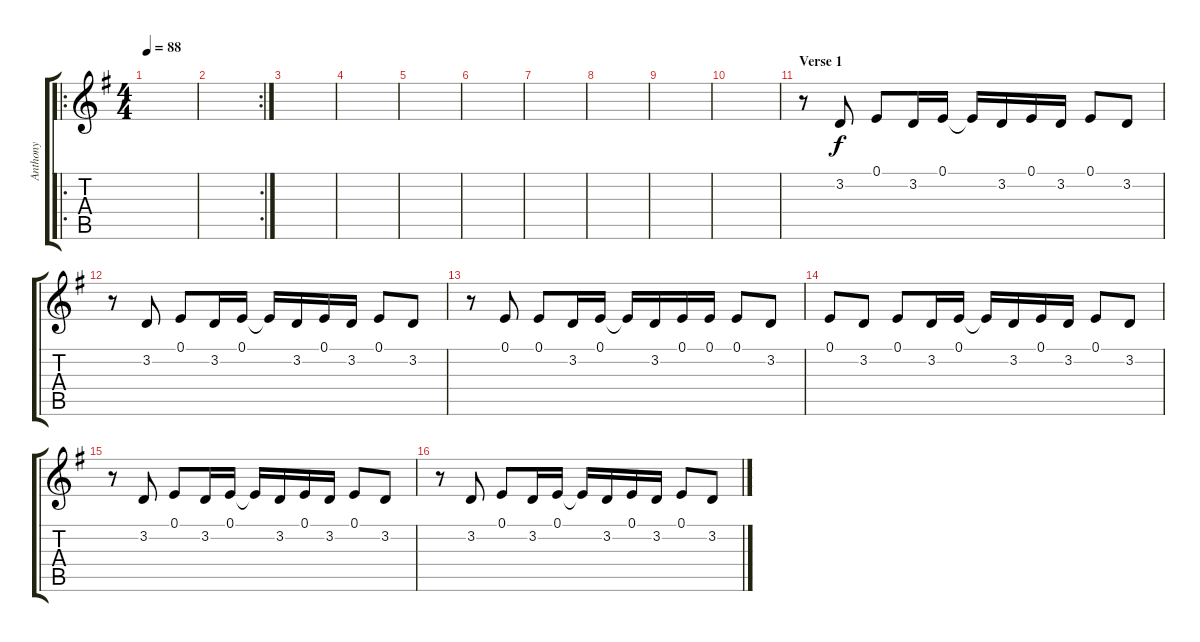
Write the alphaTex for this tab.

\track ("Anthony" "Anthony") {instrument clarinet}
\staff {score tabs}
\tuning (E4 B3 G3 D3 A2 E2) {hide}
\ro
\ts (4 4)
\tempo 88
\clef g2
\ks g
|
\rc 2
|
|
|
|
|
|
|
|
|
\section ("" "Verse 1")
r.8 3.2.8 0.1.8 3.2.16 0.1.16 0.1{t}.16 3.2.16 0.1.16 3.2.16 0.1.8 3.2.8 |
r.8 3.2.8 0.1.8 3.2.16 0.1.16 0.1{t}.16 3.2.16 0.1.16 3.2.16 0.1.8 3.2.8 |
r.8 0.1.8 0.1.8 3.2.16 0.1.16 0.1{t}.16 3.2.16 0.1.16 0.1.16 0.1.8 3.2.8 |
0.1.8 3.2.8 0.1.8 3.2.16 0.1.16 0.1{t}.16 3.2.16 0.1.16 3.2.16 0.1.8 3.2.8 |
r.8 3.2.8 0.1.8 3.2.16 0.1.16 0.1{t}.16 3.2.16 0.1.16 3.2.16 0.1.8 3.2.8 |
r.8 3.2.8 0.1.8 3.2.16 0.1.16 0.1{t}.16 3.2.16 0.1.16 3.2.16 0.1.8 3.2.8
